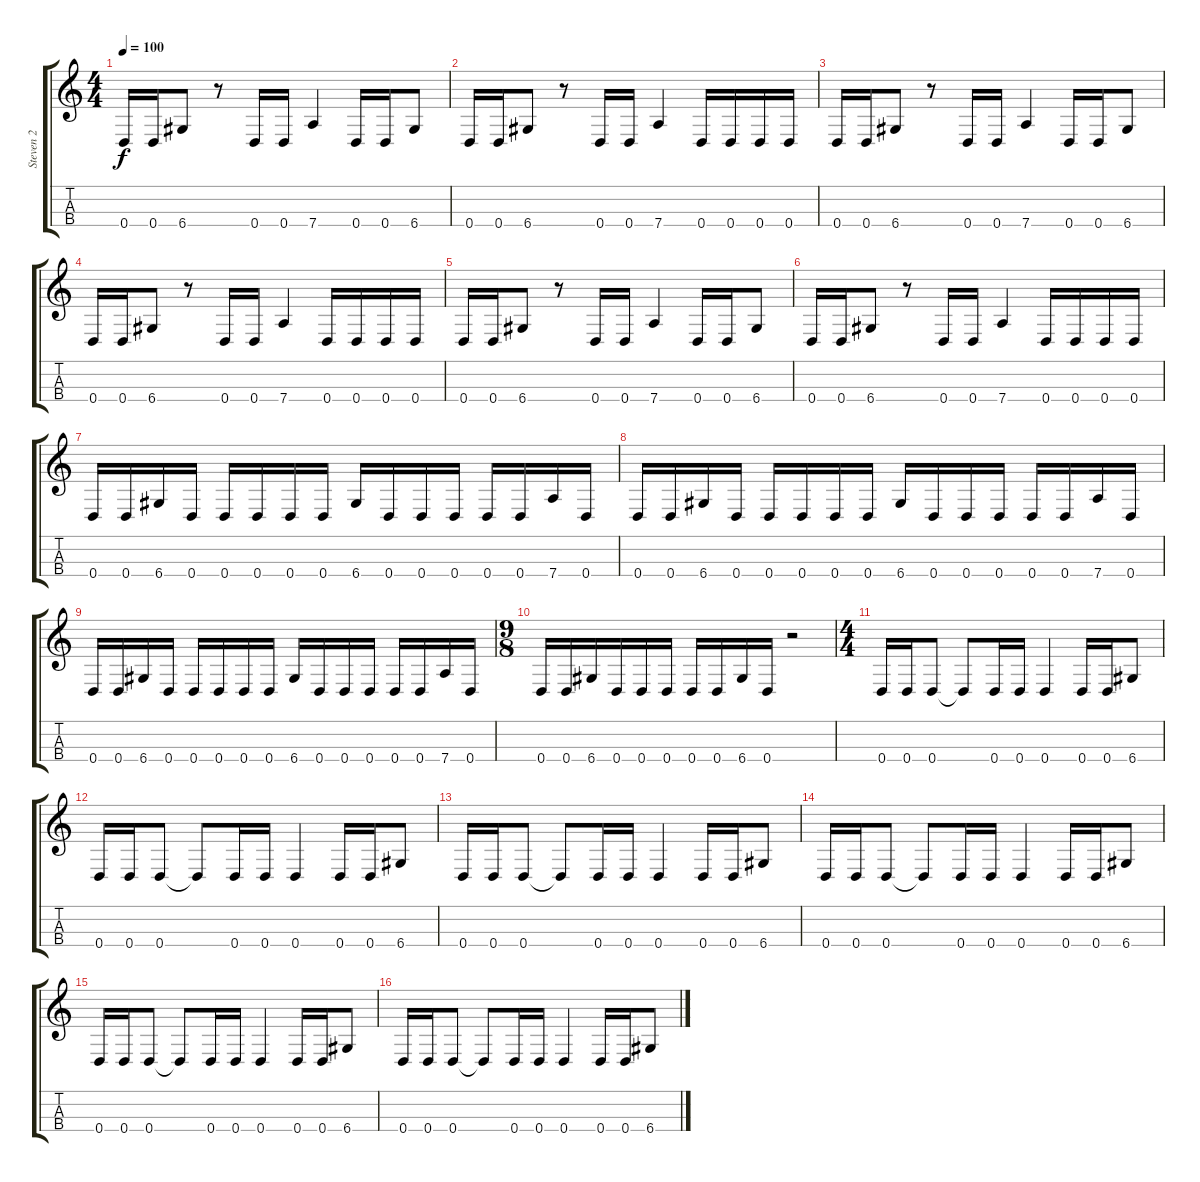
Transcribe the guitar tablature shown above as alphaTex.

\track ("Steven 2" "Steven 2") {instrument slapbass2}
\staff {score tabs}
\tuning (G3 D3 A2 D2) {hide}
\ts (4 4)
\tempo 100
\clef g2
\ks c
0.4.16{dy f} 0.4.16 6.4.8 r.8 0.4.16 0.4.16 7.4.4 0.4.16 0.4.16 6.4.8 |
0.4.16 0.4.16 6.4.8 r.8 0.4.16 0.4.16 7.4.4 0.4.16 0.4.16 0.4.16 0.4.16 |
0.4.16 0.4.16 6.4.8 r.8 0.4.16 0.4.16 7.4.4 0.4.16 0.4.16 6.4.8 |
0.4.16 0.4.16 6.4.8 r.8 0.4.16 0.4.16 7.4.4 0.4.16 0.4.16 0.4.16 0.4.16 |
0.4.16 0.4.16 6.4.8 r.8 0.4.16 0.4.16 7.4.4 0.4.16 0.4.16 6.4.8 |
0.4.16 0.4.16 6.4.8 r.8 0.4.16 0.4.16 7.4.4 0.4.16 0.4.16 0.4.16 0.4.16 |
0.4.16 0.4.16 6.4.16 0.4.16 0.4.16 0.4.16 0.4.16 0.4.16 6.4.16 0.4.16 0.4.16 0.4.16 0.4.16 0.4.16 7.4.16 0.4.16 |
0.4.16 0.4.16 6.4.16 0.4.16 0.4.16 0.4.16 0.4.16 0.4.16 6.4.16 0.4.16 0.4.16 0.4.16 0.4.16 0.4.16 7.4.16 0.4.16 |
0.4.16 0.4.16 6.4.16 0.4.16 0.4.16 0.4.16 0.4.16 0.4.16 6.4.16 0.4.16 0.4.16 0.4.16 0.4.16 0.4.16 7.4.16 0.4.16 |
\ts (9 8)
0.4.16 0.4.16 6.4.16 0.4.16 0.4.16 0.4.16 0.4.16 0.4.16 6.4.16 0.4.16 r.2 |
\ts (4 4)
0.4.16 0.4.16 0.4.8 0.4{t}.8 0.4.16 0.4.16 0.4.4 0.4.16 0.4.16 6.4.8 |
0.4.16 0.4.16 0.4.8 0.4{t}.8 0.4.16 0.4.16 0.4.4 0.4.16 0.4.16 6.4.8 |
0.4.16 0.4.16 0.4.8 0.4{t}.8 0.4.16 0.4.16 0.4.4 0.4.16 0.4.16 6.4.8 |
0.4.16 0.4.16 0.4.8 0.4{t}.8 0.4.16 0.4.16 0.4.4 0.4.16 0.4.16 6.4.8 |
0.4.16 0.4.16 0.4.8 0.4{t}.8 0.4.16 0.4.16 0.4.4 0.4.16 0.4.16 6.4.8 |
0.4.16 0.4.16 0.4.8 0.4{t}.8 0.4.16 0.4.16 0.4.4 0.4.16 0.4.16 6.4.8
